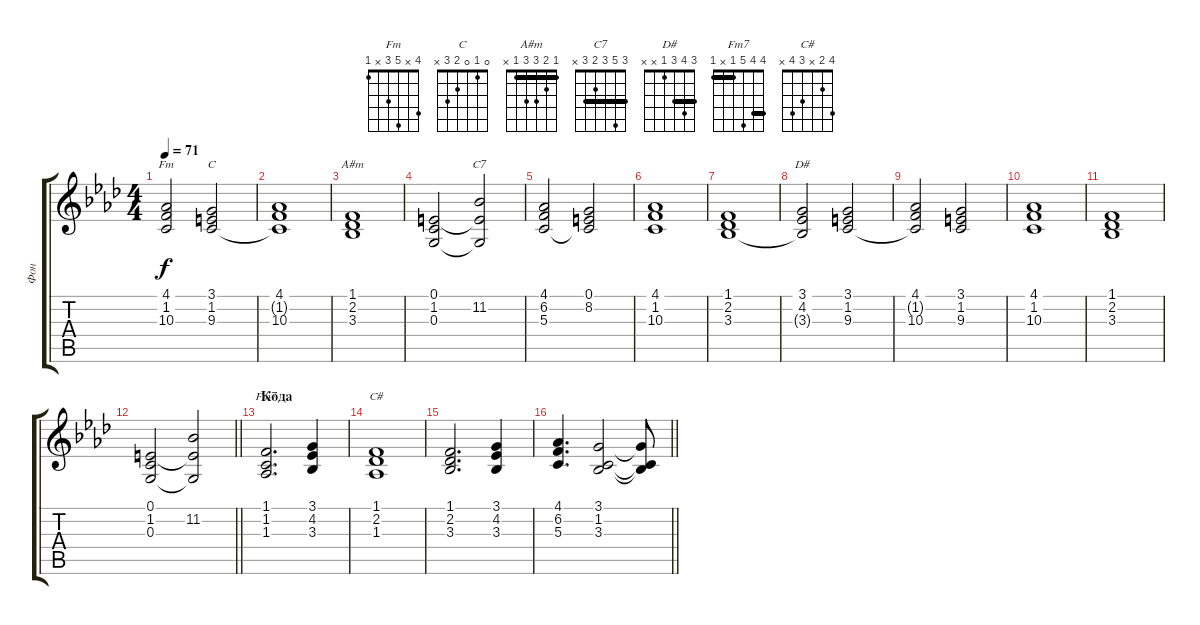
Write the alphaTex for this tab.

\track ("Фон" "Фон") {instrument pad2warm}
\staff {score tabs}
\tuning (E4 B3 G3 D3 A2 E2) {hide}
\chord ("Fm" 4 x 5 3 x 1)
\chord ("C" 0 1 0 2 3 x)
\chord ("A#m" 1 2 3 3 1 x) {barre 1}
\chord ("C7" 3 5 3 2 3 x) {barre 3}
\chord ("D#" 3 4 3 1 x x) {barre 3}
\chord ("Fm7" 4 4 5 1 x 1) {barre (1 4)}
\chord ("C#" 4 2 x 3 4 x)
\ts (4 4)
\tempo 71
\clef g2
\ks fminor
(4.1 1.2{t} 10.3).2{ch "Fm" dy f} (3.1 1.2 9.3).2{ch "C"} |
(4.1 1.2{t} 10.3).1 |
(1.1 2.2 3.3).1{ch "A#m"} |
(0.1 1.2 0.3).2 (0.1{t} 11.2 0.3{t}).2{ch "C7"} |
(4.1 6.2 5.3).2 (0.1 8.2 5.3{t}).2 |
(4.1 1.2 10.3).1 |
(1.1 2.2 3.3).1 |
(3.1 4.2 3.3{t}).2{ch "D#"} (3.1 1.2 9.3).2 |
(4.1 1.2{t} 10.3).2 (3.1 1.2 9.3).2 |
(4.1 1.2 10.3).1 |
(1.1 2.2 3.3).1 |
\barLineRight lightlight
(0.1 1.2 0.3).2 (0.1{t} 11.2 0.3{t}).2 |
\section ("" "Кода")
(1.1 1.2 1.3).2{d ch "Fm7"} (3.1 4.2 3.3).4 |
(1.1 2.2 1.3).1{ch "C#"} |
(1.1 2.2 3.3).2{d} (3.1 4.2 3.3).4 |
\barLineRight lightlight
(4.1 6.2 5.3).4{d} (3.1 1.2 3.3).2 (3.1{t} 1.2{t} 3.3{t}).8
